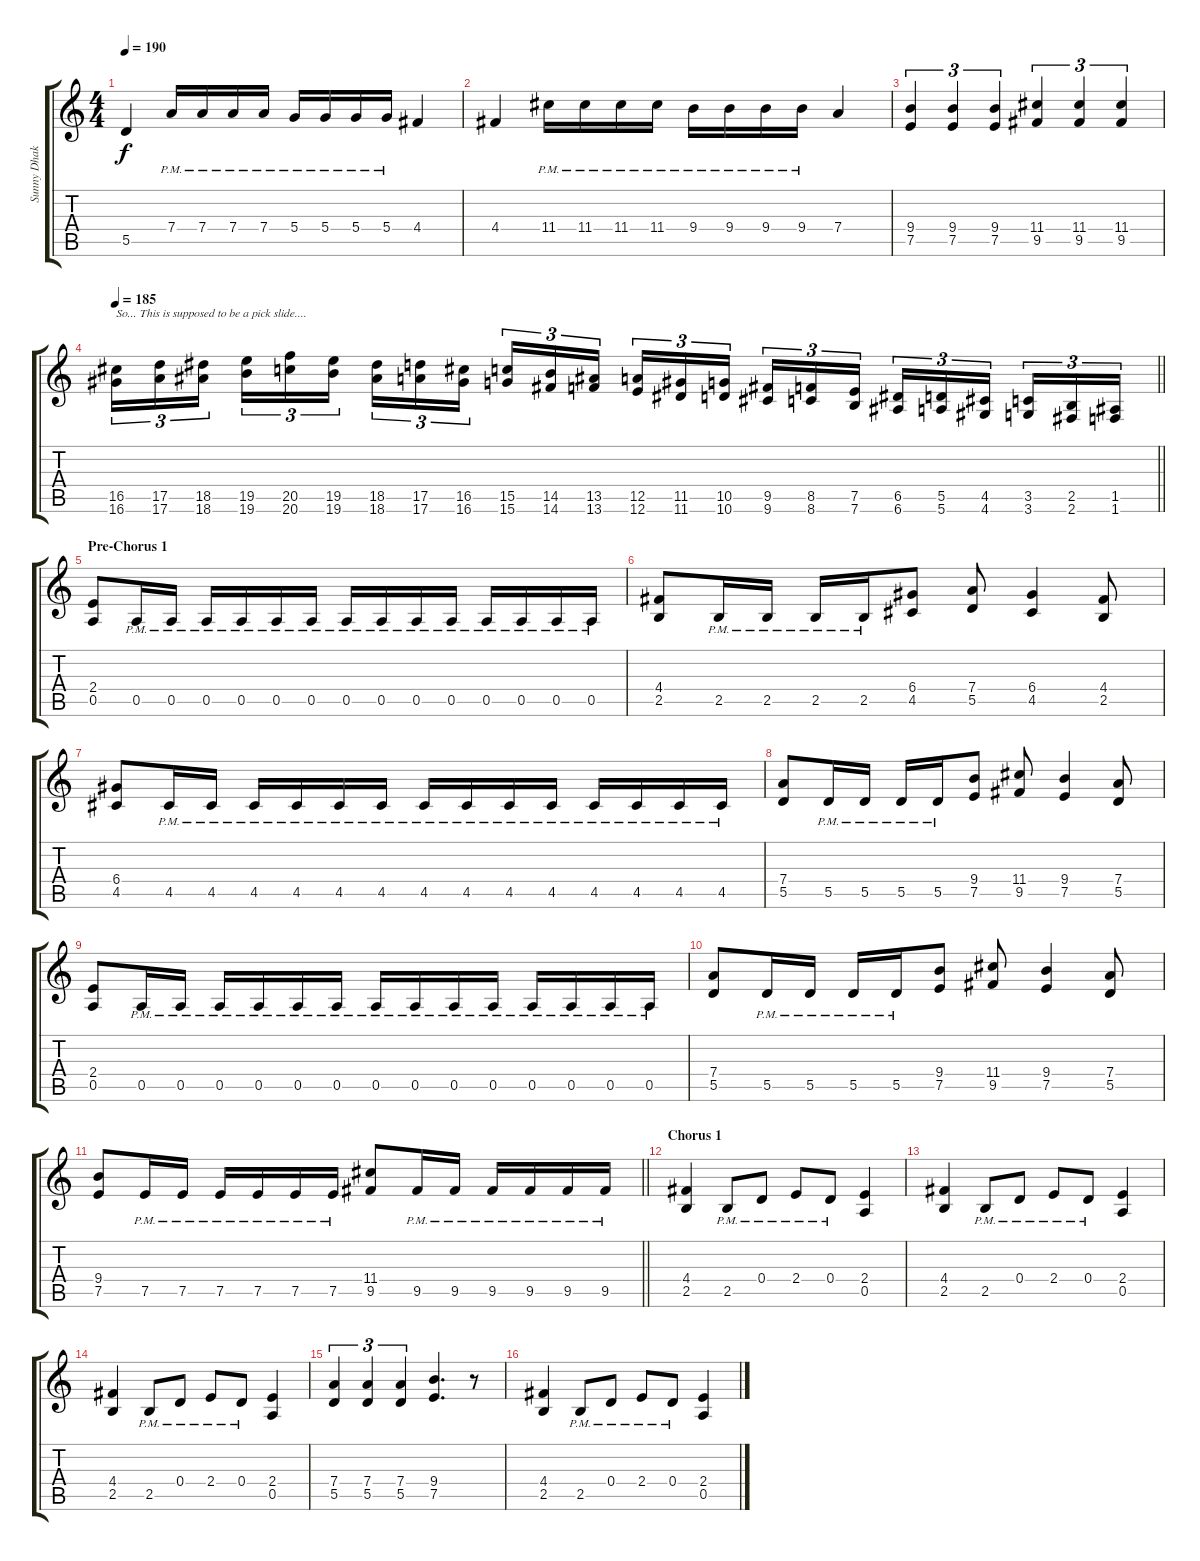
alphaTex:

\track ("Sunny Dhak" "Sunny Dhak") {instrument distortionguitar}
\staff {score tabs}
\tuning (E4 B3 G3 D3 A2 E2) {hide}
\ts (4 4)
\tempo 190
\clef g2
\ks c
5.5.4{dy f} 7.4{pm}.16 7.4{pm}.16 7.4{pm}.16 7.4{pm}.16 5.4{pm}.16 5.4{pm}.16 5.4{pm}.16 5.4{pm}.16 4.4.4 |
4.4.4 11.4{pm}.16 11.4{pm}.16 11.4{pm}.16 11.4{pm}.16 9.4{pm}.16 9.4{pm}.16 9.4{pm}.16 9.4{pm}.16 7.4.4 |
(9.4 7.5).4{tu (3 2)} (9.4 7.5).4{tu (3 2)} (9.4 7.5).4{tu (3 2)} (11.4 9.5).4{tu (3 2)} (11.4 9.5).4{tu (3 2)} (11.4 9.5).4{tu (3 2)} |
\tempo 185
\barLineRight lightlight
(16.5 16.6).16{tu (3 2) txt "So... This is supposed to be a pick slide...."} (17.5 17.6).16{tu (3 2)} (18.5 18.6).16{tu (3 2) beam splitsecondary} (19.5 19.6).16{tu (3 2)} (20.5 20.6).16{tu (3 2)} (19.5 19.6).16{tu (3 2)} (18.5 18.6).16{tu (3 2)} (17.5 17.6).16{tu (3 2)} (16.5 16.6).16{tu (3 2) beam splitsecondary} (15.5 15.6).16{tu (3 2)} (14.5 14.6).16{tu (3 2)} (13.5 13.6).16{tu (3 2)} (12.5 12.6).16{tu (3 2)} (11.5 11.6).16{tu (3 2)} (10.5 10.6).16{tu (3 2) beam splitsecondary} (9.5 9.6).16{tu (3 2)} (8.5 8.6).16{tu (3 2)} (7.5 7.6).16{tu (3 2)} (6.5 6.6).16{tu (3 2)} (5.5 5.6).16{tu (3 2)} (4.5 4.6).16{tu (3 2) beam splitsecondary} (3.5 3.6).16{tu (3 2)} (2.5 2.6).16{tu (3 2)} (1.5 1.6).16{tu (3 2)} |
\section ("" "Pre-Chorus 1")
(2.4 0.5).8 0.5{pm}.16 0.5{pm}.16 0.5{pm}.16 0.5{pm}.16 0.5{pm}.16 0.5{pm}.16 0.5{pm}.16 0.5{pm}.16 0.5{pm}.16 0.5{pm}.16 0.5{pm}.16 0.5{pm}.16 0.5{pm}.16 0.5{pm}.16 |
(4.4 2.5).8 2.5{pm}.16 2.5{pm}.16 2.5{pm}.16 2.5{pm}.16 (6.4 4.5).8 (7.4 5.5).8 (6.4 4.5).4 (4.4 2.5).8 |
(6.4 4.5).8 4.5{pm}.16 4.5{pm}.16 4.5{pm}.16 4.5{pm}.16 4.5{pm}.16 4.5{pm}.16 4.5{pm}.16 4.5{pm}.16 4.5{pm}.16 4.5{pm}.16 4.5{pm}.16 4.5{pm}.16 4.5{pm}.16 4.5{pm}.16 |
(7.4 5.5).8 5.5{pm}.16 5.5{pm}.16 5.5{pm}.16 5.5{pm}.16 (9.4 7.5).8 (11.4 9.5).8 (9.4 7.5).4 (7.4 5.5).8 |
(2.4 0.5).8 0.5{pm}.16 0.5{pm}.16 0.5{pm}.16 0.5{pm}.16 0.5{pm}.16 0.5{pm}.16 0.5{pm}.16 0.5{pm}.16 0.5{pm}.16 0.5{pm}.16 0.5{pm}.16 0.5{pm}.16 0.5{pm}.16 0.5{pm}.16 |
(7.4 5.5).8 5.5{pm}.16 5.5{pm}.16 5.5{pm}.16 5.5{pm}.16 (9.4 7.5).8 (11.4 9.5).8 (9.4 7.5).4 (7.4 5.5).8 |
\barLineRight lightlight
(9.4 7.5).8 7.5{pm}.16 7.5{pm}.16 7.5{pm}.16 7.5{pm}.16 7.5{pm}.16 7.5{pm}.16 (11.4 9.5).8 9.5{pm}.16 9.5{pm}.16 9.5{pm}.16 9.5{pm}.16 9.5{pm}.16 9.5{pm}.16 |
\section ("" "Chorus 1")
(4.4 2.5).4 2.5{pm}.8 0.4{pm}.8 2.4{pm}.8 0.4{pm}.8 (2.4 0.5).4 |
(4.4 2.5).4 2.5{pm}.8 0.4{pm}.8 2.4{pm}.8 0.4{pm}.8 (2.4 0.5).4 |
(4.4 2.5).4 2.5{pm}.8 0.4{pm}.8 2.4{pm}.8 0.4{pm}.8 (2.4 0.5).4 |
(7.4 5.5).4{tu (3 2)} (7.4 5.5).4{tu (3 2)} (7.4 5.5).4{tu (3 2)} (9.4 7.5).4{d} r.8 |
(4.4 2.5).4 2.5{pm}.8 0.4{pm}.8 2.4{pm}.8 0.4{pm}.8 (2.4 0.5).4
